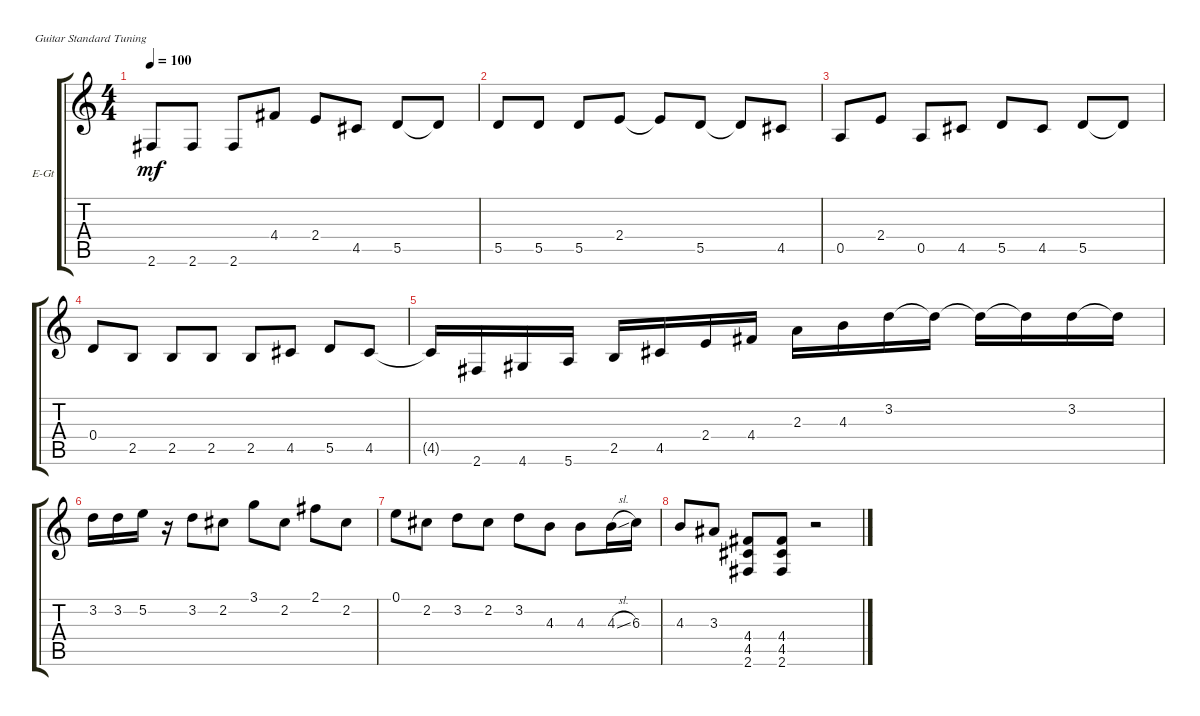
\defaultSystemsLayout 4
\bracketExtendMode groupsimilarinstruments
\firstSystemTrackNameOrientation horizontal
\otherSystemsTrackNameOrientation horizontal
\track ("Electric Guitar" "E-Gt") {instrument electricguitarclean}
\staff {score tabs}
\tuning (E4 B3 G3 D3 A2 E2)
\ts (4 4)
\tempo 100
\clef g2
\ks c
2.6.8{dy mf instrument electricguitarclean} 2.6.8 2.6.8 4.4.8 2.4.8 4.5.8 5.5.8 5.5{t}.8 |
5.5.8 5.5.8 5.5.8 2.4.8 2.4{t}.8 5.5.8 5.5{t}.8 4.5.8 |
0.5.8 2.4.8 0.5.8 4.5.8 5.5.8 4.5.8 5.5.8 5.5{t}.8 |
0.4.8 2.5.8 2.5.8 2.5.8 2.5.8 4.5.8 5.5.8 4.5.8 |
4.5{t}.16 2.6.16 4.6.16 5.6.16 2.5.16 4.5.16 2.4.16 4.4.16 2.3.16 4.3.16 3.2.16 3.2{t}.16 3.2{t}.16 3.2{t}.16 3.2.16 3.2{t}.16 |
3.2.16 3.2.16 5.2.16 r.16 3.2.8 2.2.8 3.1.8 2.2.8 2.1.8 2.2.8 |
0.1.8 2.2.8 3.2.8 2.2.8 3.2.8 4.3.8 4.3.8 4.3{sl}.16 6.3.16 |
4.3.8 3.3.8 (2.6 4.5 4.4).8 (4.4 4.5 2.6).8 r.2
